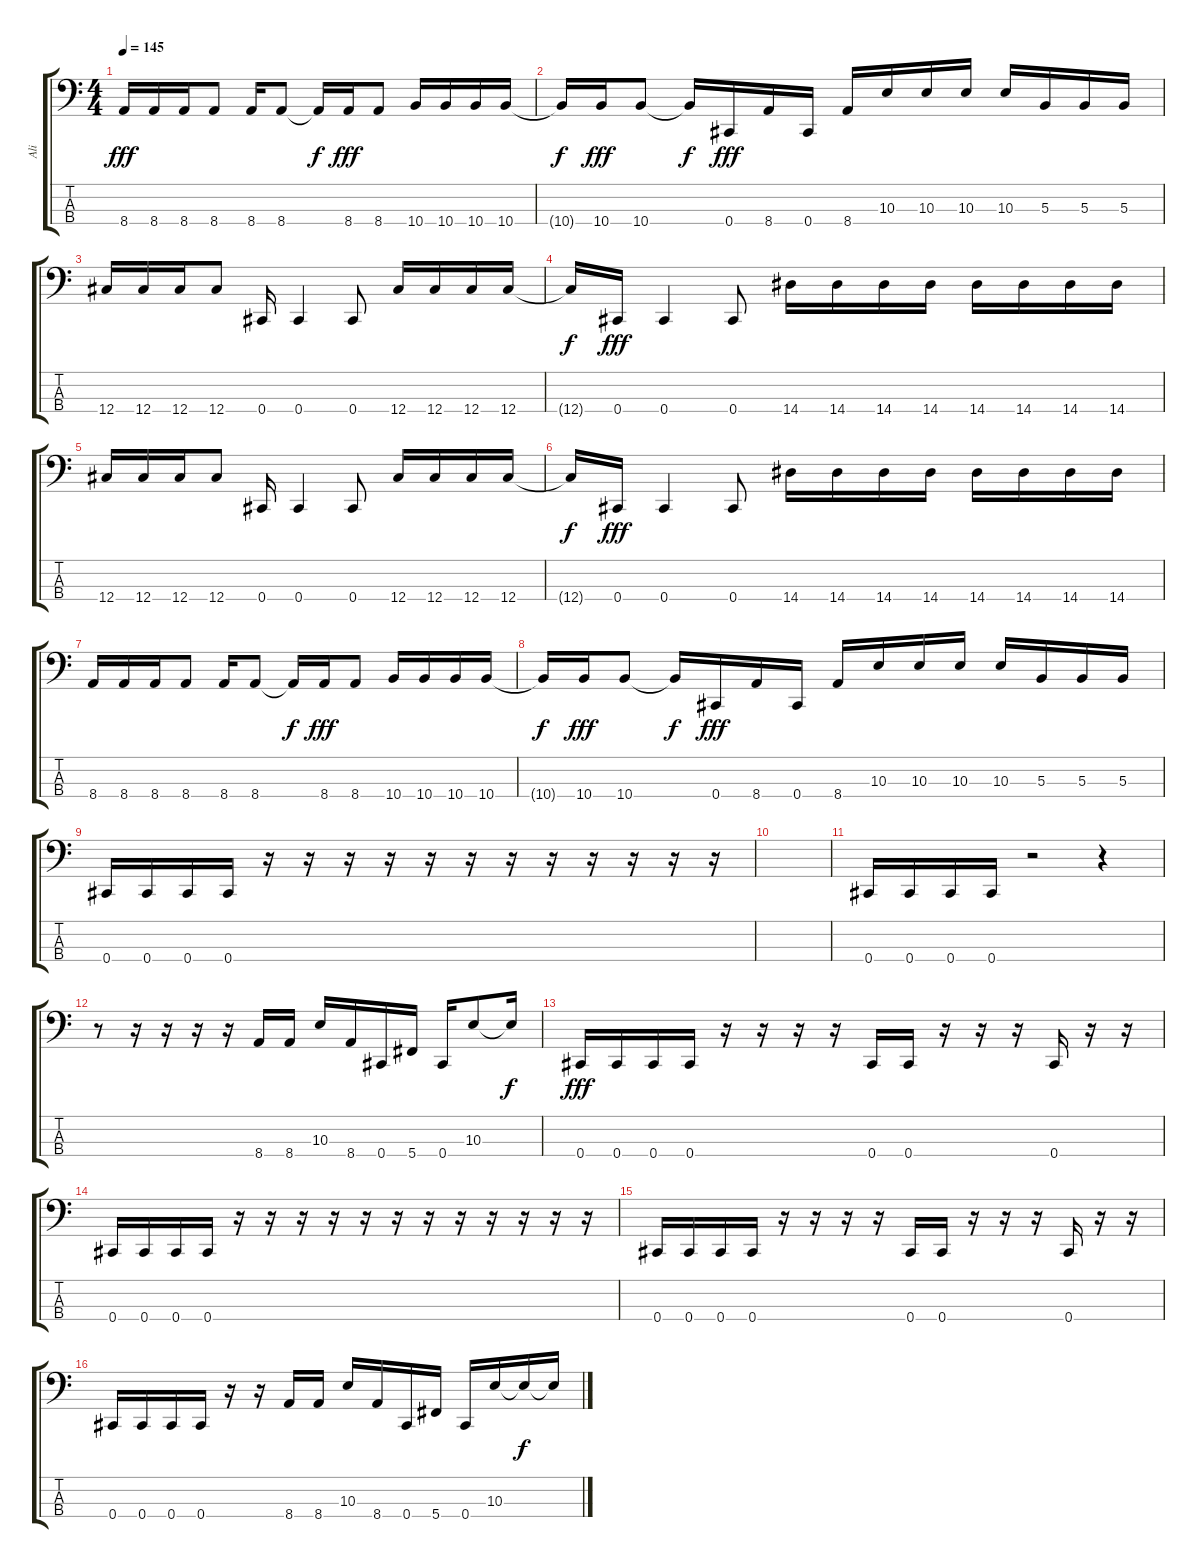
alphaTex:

\track ("Ali" "Ali") {instrument electricbasspick}
\staff {score tabs}
\tuning (E2 B1 Gb1 Db1) {hide}
\ts (4 4)
\tempo 145
\clef f4
\ks c
8.4.16{dy fff} 8.4.16 8.4.16 8.4.8 8.4.16 8.4.8 8.4{t}.16{dy f} 8.4.16{dy fff} 8.4.8 10.4.16 10.4.16 10.4.16 10.4.16 |
10.4{t}.16{dy f} 10.4.16{dy fff} 10.4.8 10.4{t}.16{dy f} 0.4.16{dy fff} 8.4.16 0.4.16 8.4.16 10.3.16 10.3.16 10.3.16 10.3.16 5.3.16 5.3.16 5.3.16 |
12.4.16 12.4.16 12.4.16 12.4.8 0.4.16 0.4.4 0.4.8 12.4.16 12.4.16 12.4.16 12.4.16 |
12.4{t}.16{dy f} 0.4.16{dy fff} 0.4.4 0.4.8 14.4.16 14.4.16 14.4.16 14.4.16 14.4.16 14.4.16 14.4.16 14.4.16 |
12.4.16 12.4.16 12.4.16 12.4.8 0.4.16 0.4.4 0.4.8 12.4.16 12.4.16 12.4.16 12.4.16 |
12.4{t}.16{dy f} 0.4.16{dy fff} 0.4.4 0.4.8 14.4.16 14.4.16 14.4.16 14.4.16 14.4.16 14.4.16 14.4.16 14.4.16 |
8.4.16 8.4.16 8.4.16 8.4.8 8.4.16 8.4.8 8.4{t}.16{dy f} 8.4.16{dy fff} 8.4.8 10.4.16 10.4.16 10.4.16 10.4.16 |
10.4{t}.16{dy f} 10.4.16{dy fff} 10.4.8 10.4{t}.16{dy f} 0.4.16{dy fff} 8.4.16 0.4.16 8.4.16 10.3.16 10.3.16 10.3.16 10.3.16 5.3.16 5.3.16 5.3.16 |
0.4.16 0.4.16 0.4.16 0.4.16 r.16 r.16 r.16 r.16 r.16 r.16 r.16 r.16 r.16 r.16 r.16 r.16 |
|
0.4.16 0.4.16 0.4.16 0.4.16 r.2 r.4 |
r.8 r.16 r.16 r.16 r.16 8.4.16 8.4.16 10.3.16 8.4.16 0.4.16 5.4.16 0.4.16 10.3.8 10.3{t}.16{dy f} |
0.4.16{dy fff} 0.4.16 0.4.16 0.4.16 r.16 r.16 r.16 r.16 0.4.16 0.4.16 r.16 r.16 r.16 0.4.16 r.16 r.16 |
0.4.16 0.4.16 0.4.16 0.4.16 r.16 r.16 r.16 r.16 r.16 r.16 r.16 r.16 r.16 r.16 r.16 r.16 |
0.4.16 0.4.16 0.4.16 0.4.16 r.16 r.16 r.16 r.16 0.4.16 0.4.16 r.16 r.16 r.16 0.4.16 r.16 r.16 |
0.4.16 0.4.16 0.4.16 0.4.16 r.16 r.16 8.4.16 8.4.16 10.3.16 8.4.16 0.4.16 5.4.16 0.4.16 10.3.16 10.3{t}.16{dy f} 10.3{t}.16
